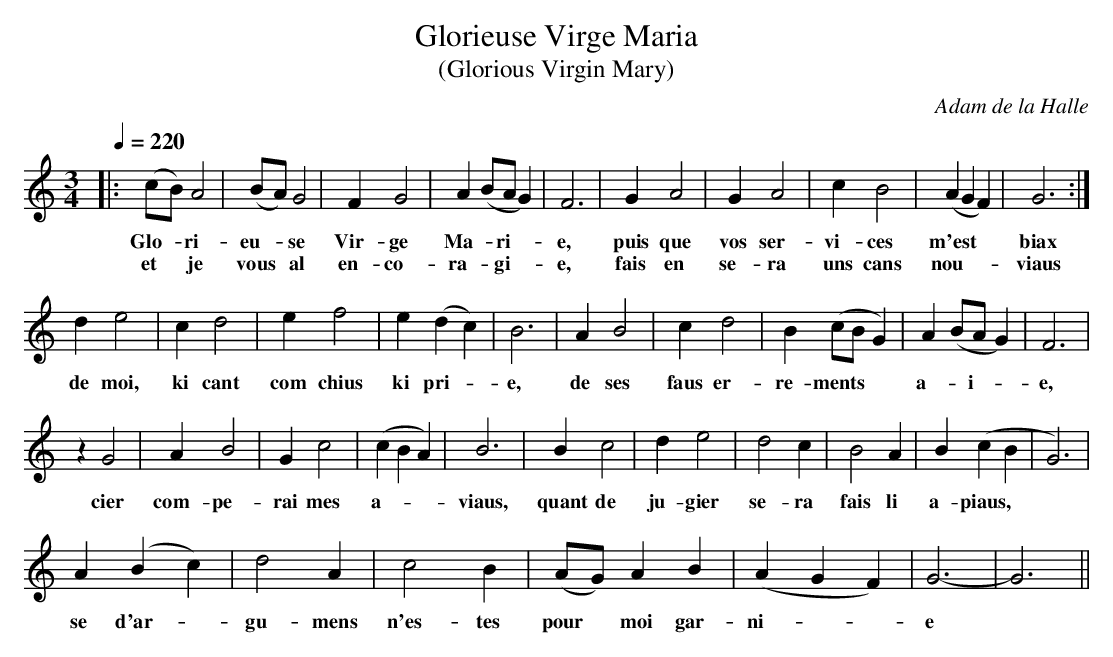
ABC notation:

X:1
T:Glorieuse Virge Maria
T:(Glorious Virgin Mary)
C:Adam de la Halle
%%score 1
M:3/4
L:1/4
Q:220
K:Cmaj
V:1
|: (c/B/) A2 | (B/A/) G2 | F G2 | A (B/A/G) | F3 |     G A2 |  G     A2 | c B2 | (AGF)     | G3 :|
w:Glo-* ri- eu-* se Vir- ge Ma- *ri-* e, puis que vos ser- vi- ces m'est** biax
w:et* je vous* al en- co- ra- *gi-* e, fais en se- ra uns cans nou-** viaus
d e2 | c d2 | e f2      | e (dc) | B3 | A B2 | c d2 | B (c/B/G) | A (B/A/G) | F3 |
w:de moi, ki cant com chius ki pri-* e, de ses faus er- re- ments** a- *i-* e,
z G2 | A B2 | G c2      | (cBA)     | B3 | B c2      | d e2 | d2 c | B2  A | B (cB | G3) |
w:cier com- pe- rai mes a-** viaus, quant de ju- gier se- ra fais li a- piaus,**
A (Bc) | d2 A | c2 B | (A/G/) A B | (AGF) | G3- | G3 ||
w:se d'ar-* gu- mens n'es- tes pour* moi gar- ni-** e
V:2
+pp+ [G,Dg]144
